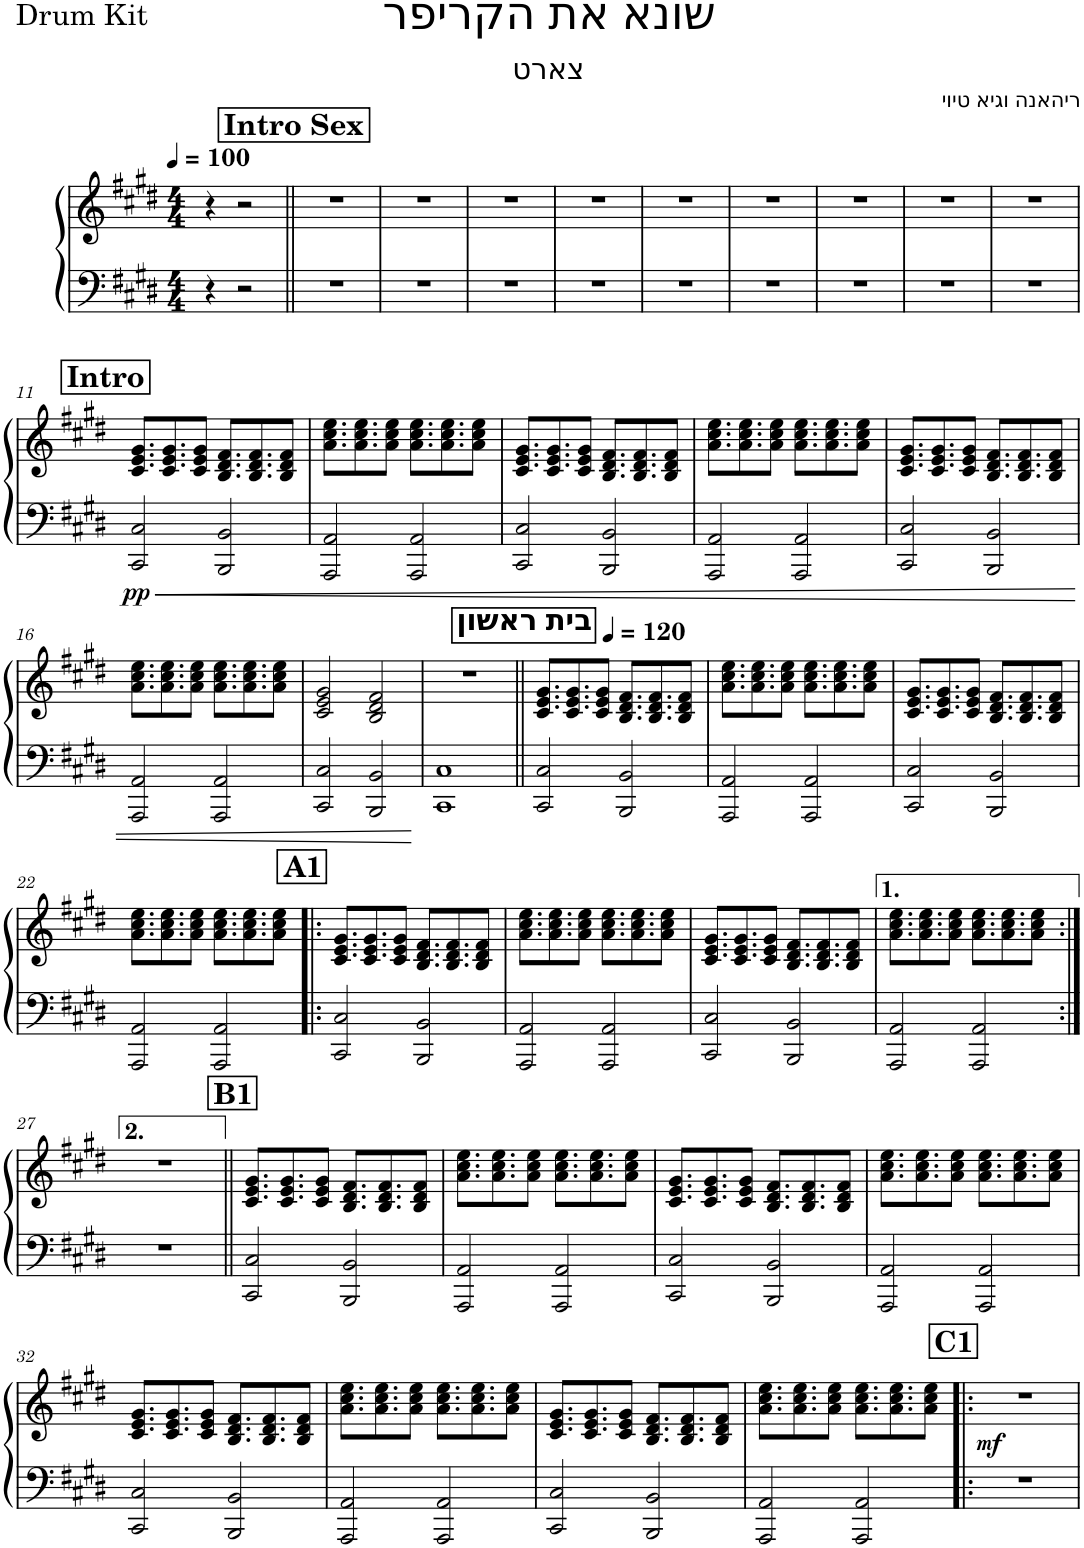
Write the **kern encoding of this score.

**kern	**kern	**dynam
*part1	*part1	*part1
*staff2	*staff1	*staff1/2
*I"Electric Piano	*	*
*I'El. Pno.	*	*
*clefF4	*clefG2	*
*k[f#c#g#d#]	*k[f#c#g#d#]	*
*M4/4	*M4/4	*
*MM100	*MM100	*
=1	=1	=1
4r	4r	.
2r	2r	.
!!LO:REH:place=s1:a:B:cj:fs=14:t=Intro Sex
=2||	=2||	=2||
1r	1r	.
=3	=3	=3
1r	1r	.
=4	=4	=4
1r	1r	.
=5	=5	=5
1r	1r	.
=6	=6	=6
1r	1r	.
=7	=7	=7
1r	1r	.
=8	=8	=8
1r	1r	.
=9	=9	=9
1r	1r	.
=10	=10	=10
1r	1r	.
!!LO:LB:g=z
!!LO:REH:place=s1:a:B:cj:fs=14:t=Intro
=11	=11	=11
!	!	!LO:DY:b=2
2CC#/ 2C#/	8.c#/ 8.e/ 8.g#/L	pp
.	8.c#/ 8.e/ 8.g#/	.
.	8c#/ 8e/ 8g#/J	.
2BBB/ 2BB/	8.B/ 8.d#/ 8.f#/L	.
.	8.B/ 8.d#/ 8.f#/	.
.	8B/ 8d#/ 8f#/J	.
=12	=12	=12
2AAA/ 2AA/	8.a\ 8.cc#\ 8.ee\L	.
.	8.a\ 8.cc#\ 8.ee\	.
.	8a\ 8cc#\ 8ee\J	.
2AAA/ 2AA/	8.a\ 8.cc#\ 8.ee\L	.
.	8.a\ 8.cc#\ 8.ee\	.
.	8a\ 8cc#\ 8ee\J	.
=13	=13	=13
2CC#/ 2C#/	8.c#/ 8.e/ 8.g#/L	.
.	8.c#/ 8.e/ 8.g#/	.
.	8c#/ 8e/ 8g#/J	.
2BBB/ 2BB/	8.B/ 8.d#/ 8.f#/L	.
.	8.B/ 8.d#/ 8.f#/	.
.	8B/ 8d#/ 8f#/J	.
=14	=14	=14
2AAA/ 2AA/	8.a\ 8.cc#\ 8.ee\L	.
.	8.a\ 8.cc#\ 8.ee\	.
.	8a\ 8cc#\ 8ee\J	.
2AAA/ 2AA/	8.a\ 8.cc#\ 8.ee\L	.
.	8.a\ 8.cc#\ 8.ee\	.
.	8a\ 8cc#\ 8ee\J	.
=15	=15	=15
2CC#/ 2C#/	8.c#/ 8.e/ 8.g#/L	.
.	8.c#/ 8.e/ 8.g#/	.
.	8c#/ 8e/ 8g#/J	.
2BBB/ 2BB/	8.B/ 8.d#/ 8.f#/L	.
.	8.B/ 8.d#/ 8.f#/	.
.	8B/ 8d#/ 8f#/J	.
!!LO:LB:g=z
=16	=16	=16
2AAA/ 2AA/	8.a\ 8.cc#\ 8.ee\L	.
.	8.a\ 8.cc#\ 8.ee\	.
.	8a\ 8cc#\ 8ee\J	.
2AAA/ 2AA/	8.a\ 8.cc#\ 8.ee\L	.
.	8.a\ 8.cc#\ 8.ee\	.
.	8a\ 8cc#\ 8ee\J	.
=17	=17	=17
2CC#/ 2C#/	2c#/ 2e/ 2g#/	.
2BBB/ 2BB/	2B/ 2d#/ 2f#/	.
=18	=18	=18
1CC# 1C#	1r	.
=19||	=19||	=19||
!!LO:REH:place=s1:a:B:cj:fs=14:t=בית ראשון
*	*MM120	*
2CC#/ 2C#/	8.c#/ 8.e/ 8.g#/L	.
.	8.c#/ 8.e/ 8.g#/	.
.	8c#/ 8e/ 8g#/J	.
2BBB/ 2BB/	8.B/ 8.d#/ 8.f#/L	.
.	8.B/ 8.d#/ 8.f#/	.
.	8B/ 8d#/ 8f#/J	.
=20	=20	=20
2AAA/ 2AA/	8.a\ 8.cc#\ 8.ee\L	.
.	8.a\ 8.cc#\ 8.ee\	.
.	8a\ 8cc#\ 8ee\J	.
2AAA/ 2AA/	8.a\ 8.cc#\ 8.ee\L	.
.	8.a\ 8.cc#\ 8.ee\	.
.	8a\ 8cc#\ 8ee\J	.
=21	=21	=21
2CC#/ 2C#/	8.c#/ 8.e/ 8.g#/L	.
.	8.c#/ 8.e/ 8.g#/	.
.	8c#/ 8e/ 8g#/J	.
2BBB/ 2BB/	8.B/ 8.d#/ 8.f#/L	.
.	8.B/ 8.d#/ 8.f#/	.
.	8B/ 8d#/ 8f#/J	.
!!LO:LB:g=z
=22	=22	=22
2AAA/ 2AA/	8.a\ 8.cc#\ 8.ee\L	.
.	8.a\ 8.cc#\ 8.ee\	.
.	8a\ 8cc#\ 8ee\J	.
2AAA/ 2AA/	8.a\ 8.cc#\ 8.ee\L	.
.	8.a\ 8.cc#\ 8.ee\	.
.	8a\ 8cc#\ 8ee\J	.
!!LO:REH:place=s1:a:B:cj:fs=14:t=A1
=23!|:	=23!|:	=23!|:
2CC#/ 2C#/	8.c#/ 8.e/ 8.g#/L	.
.	8.c#/ 8.e/ 8.g#/	.
.	8c#/ 8e/ 8g#/J	.
2BBB/ 2BB/	8.B/ 8.d#/ 8.f#/L	.
.	8.B/ 8.d#/ 8.f#/	.
.	8B/ 8d#/ 8f#/J	.
=24	=24	=24
2AAA/ 2AA/	8.a\ 8.cc#\ 8.ee\L	.
.	8.a\ 8.cc#\ 8.ee\	.
.	8a\ 8cc#\ 8ee\J	.
2AAA/ 2AA/	8.a\ 8.cc#\ 8.ee\L	.
.	8.a\ 8.cc#\ 8.ee\	.
.	8a\ 8cc#\ 8ee\J	.
=25	=25	=25
2CC#/ 2C#/	8.c#/ 8.e/ 8.g#/L	.
.	8.c#/ 8.e/ 8.g#/	.
.	8c#/ 8e/ 8g#/J	.
2BBB/ 2BB/	8.B/ 8.d#/ 8.f#/L	.
.	8.B/ 8.d#/ 8.f#/	.
.	8B/ 8d#/ 8f#/J	.
=26	=26	=26
2AAA/ 2AA/	8.a\ 8.cc#\ 8.ee\L	.
.	8.a\ 8.cc#\ 8.ee\	.
.	8a\ 8cc#\ 8ee\J	.
2AAA/ 2AA/	8.a\ 8.cc#\ 8.ee\L	.
.	8.a\ 8.cc#\ 8.ee\	.
.	8a\ 8cc#\ 8ee\J	.
!!LO:LB:g=z
=27:|!	=27:|!	=27:|!
1r	1r	.
!!LO:REH:place=s1:a:B:cj:fs=14:t=B1
=28||	=28||	=28||
2CC#/ 2C#/	8.c#/ 8.e/ 8.g#/L	.
.	8.c#/ 8.e/ 8.g#/	.
.	8c#/ 8e/ 8g#/J	.
2BBB/ 2BB/	8.B/ 8.d#/ 8.f#/L	.
.	8.B/ 8.d#/ 8.f#/	.
.	8B/ 8d#/ 8f#/J	.
=29	=29	=29
2AAA/ 2AA/	8.a\ 8.cc#\ 8.ee\L	.
.	8.a\ 8.cc#\ 8.ee\	.
.	8a\ 8cc#\ 8ee\J	.
2AAA/ 2AA/	8.a\ 8.cc#\ 8.ee\L	.
.	8.a\ 8.cc#\ 8.ee\	.
.	8a\ 8cc#\ 8ee\J	.
=30	=30	=30
2CC#/ 2C#/	8.c#/ 8.e/ 8.g#/L	.
.	8.c#/ 8.e/ 8.g#/	.
.	8c#/ 8e/ 8g#/J	.
2BBB/ 2BB/	8.B/ 8.d#/ 8.f#/L	.
.	8.B/ 8.d#/ 8.f#/	.
.	8B/ 8d#/ 8f#/J	.
=31	=31	=31
2AAA/ 2AA/	8.a\ 8.cc#\ 8.ee\L	.
.	8.a\ 8.cc#\ 8.ee\	.
.	8a\ 8cc#\ 8ee\J	.
2AAA/ 2AA/	8.a\ 8.cc#\ 8.ee\L	.
.	8.a\ 8.cc#\ 8.ee\	.
.	8a\ 8cc#\ 8ee\J	.
!!LO:LB:g=z
=32	=32	=32
2CC#/ 2C#/	8.c#/ 8.e/ 8.g#/L	.
.	8.c#/ 8.e/ 8.g#/	.
.	8c#/ 8e/ 8g#/J	.
2BBB/ 2BB/	8.B/ 8.d#/ 8.f#/L	.
.	8.B/ 8.d#/ 8.f#/	.
.	8B/ 8d#/ 8f#/J	.
=33	=33	=33
2AAA/ 2AA/	8.a\ 8.cc#\ 8.ee\L	.
.	8.a\ 8.cc#\ 8.ee\	.
.	8a\ 8cc#\ 8ee\J	.
2AAA/ 2AA/	8.a\ 8.cc#\ 8.ee\L	.
.	8.a\ 8.cc#\ 8.ee\	.
.	8a\ 8cc#\ 8ee\J	.
=34	=34	=34
2CC#/ 2C#/	8.c#/ 8.e/ 8.g#/L	.
.	8.c#/ 8.e/ 8.g#/	.
.	8c#/ 8e/ 8g#/J	.
2BBB/ 2BB/	8.B/ 8.d#/ 8.f#/L	.
.	8.B/ 8.d#/ 8.f#/	.
.	8B/ 8d#/ 8f#/J	.
=35	=35	=35
2AAA/ 2AA/	8.a\ 8.cc#\ 8.ee\L	.
.	8.a\ 8.cc#\ 8.ee\	.
.	8a\ 8cc#\ 8ee\J	.
2AAA/ 2AA/	8.a\ 8.cc#\ 8.ee\L	.
.	8.a\ 8.cc#\ 8.ee\	.
.	8a\ 8cc#\ 8ee\J	.
!!LO:REH:place=s1:a:B:cj:fs=14:t=C1
=36!|:	=36!|:	=36!|:
!	!	!LO:DY:b
1r	1r	mf
=	=	=
*-	*-	*-
